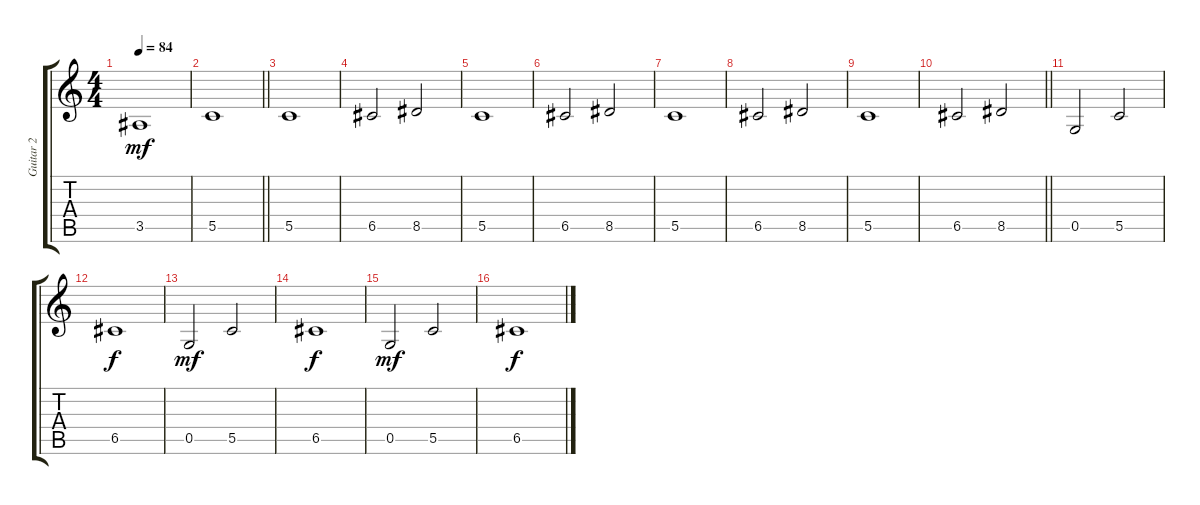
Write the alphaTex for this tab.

\track ("Guitar 2" "Guitar 2") {instrument distortionguitar}
\staff {score tabs}
\tuning (D4 A3 F3 C3 G2 C2) {hide}
\ts (4 4)
\tempo 84
\clef g2
\ks c
3.5.1{dy mf} |
\barLineRight lightlight
5.5.1 |
5.5.1 |
6.5.2 8.5.2 |
5.5.1 |
6.5.2 8.5.2 |
5.5.1 |
6.5.2 8.5.2 |
5.5.1 |
\barLineRight lightlight
6.5.2 8.5.2 |
0.5.2 5.5.2 |
6.5.1{dy f} |
0.5.2{dy mf} 5.5.2 |
6.5.1{dy f} |
0.5.2{dy mf} 5.5.2 |
6.5.1{dy f}
